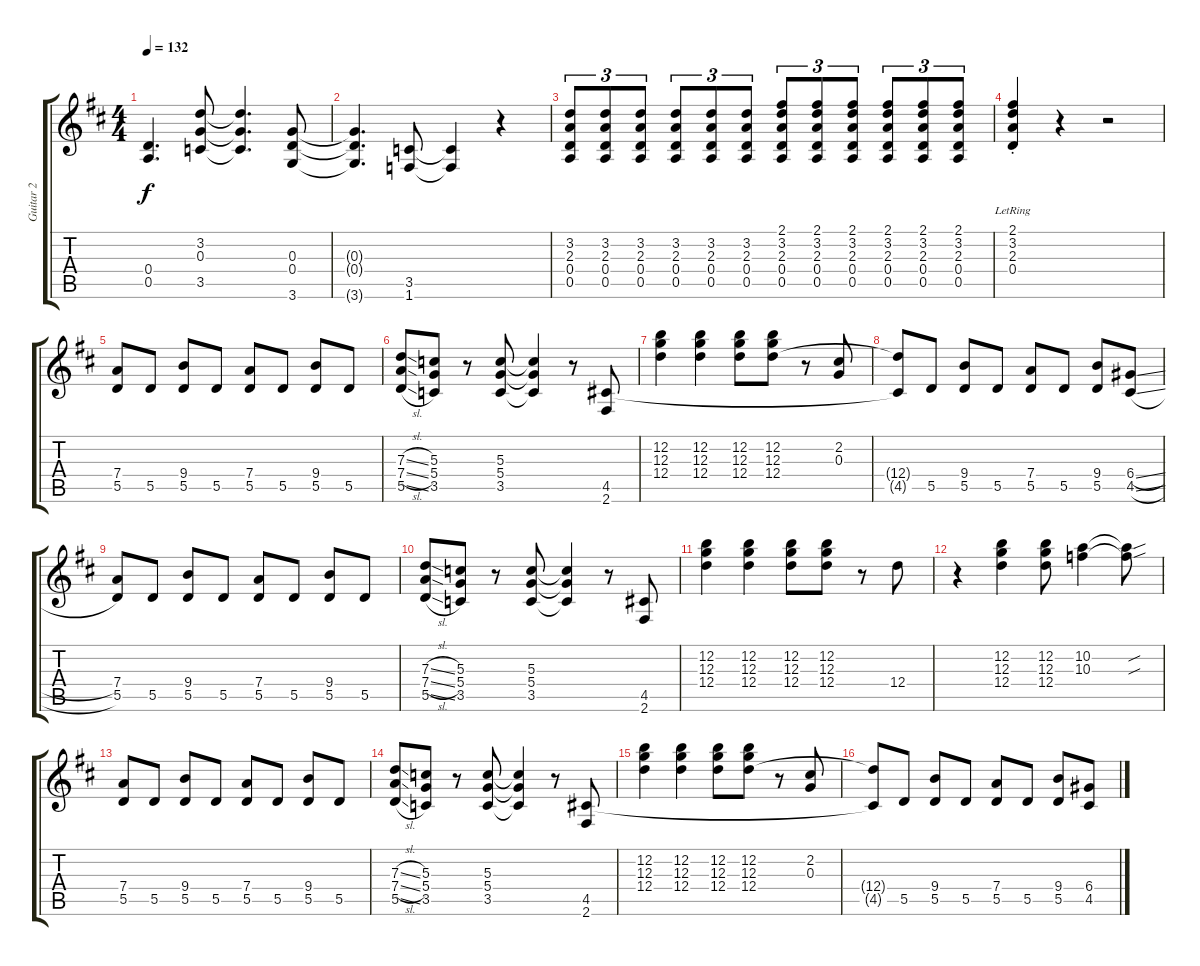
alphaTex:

\track ("Guitar 2" "Guitar 2") {instrument overdrivenguitar}
\staff {score tabs}
\tuning (E4 B3 G3 D3 A2 E2) {hide}
\ts (4 4)
\tempo 132
\clef g2
\ks d
(0.4{t} 0.5{t}).4{d dy f} (3.2 0.3 3.5).8 (3.2{t} 0.3{t} 3.5{t}).4{d} (0.3 0.4 3.6).8 |
(0.3{t} 0.4{t} 3.6{t}).4{d} (3.5 1.6).8 (3.5{t} 1.6{t}).4 r.4 |
(3.2 2.3 0.4 0.5).8{tu (3 2)} (3.2 2.3 0.4 0.5).8{tu (3 2)} (3.2 2.3 0.4 0.5).8{tu (3 2)} (3.2 2.3 0.4 0.5).8{tu (3 2)} (3.2 2.3 0.4 0.5).8{tu (3 2)} (3.2 2.3 0.4 0.5).8{tu (3 2)} (2.1 3.2 2.3 0.4 0.5).8{tu (3 2)} (2.1 3.2 2.3 0.4 0.5).8{tu (3 2)} (2.1 3.2 2.3 0.4 0.5).8{tu (3 2)} (2.1 3.2 2.3 0.4 0.5).8{tu (3 2)} (2.1 3.2 2.3 0.4 0.5).8{tu (3 2)} (2.1 3.2 2.3 0.4 0.5).8{tu (3 2)} |
(2.1 3.2 2.3 0.4{st lr}).4 r.4 r.2 |
(7.4 5.5).8 5.5.8 (9.4 5.5).8 5.5.8 (7.4 5.5).8 5.5.8 (9.4 5.5).8 5.5.8 |
(7.3{sl} 7.4{sl} 5.5{sl}).8 (5.3 5.4 3.5).8 r.8 (5.3 5.4 3.5).8 (5.3{t} 5.4{t} 3.5{t}).4 r.8 (4.5 2.6).8 |
(12.2 12.3 12.4).4 (12.2 12.3 12.4).4 (12.2 12.3 12.4).8 (12.2 12.3 12.4).8 r.8 (2.2 0.3).8 |
(12.4{t} 4.5{t}).8 5.5.8 (9.4 5.5).8 5.5.8 (7.4 5.5).8 5.5.8 (9.4 5.5).8 (6.4{sl} 4.5{sl}).8 |
(7.4 5.5).8 5.5.8 (9.4 5.5).8 5.5.8 (7.4 5.5).8 5.5.8 (9.4 5.5).8 5.5.8 |
(7.3{sl} 7.4{sl} 5.5{sl}).8 (5.3 5.4 3.5).8 r.8 (5.3 5.4 3.5).8 (5.3{t} 5.4{t} 3.5{t}).4 r.8 (4.5 2.6).8 |
(12.2 12.3 12.4).4 (12.2 12.3 12.4).4 (12.2 12.3 12.4).8 (12.2 12.3 12.4).8 r.8 12.4.8 |
r.4 (12.2 12.3 12.4).4 (12.2 12.3 12.4).8 (10.2 10.3).4 (10.2{sou t} 10.3{sou t}).8 |
(7.4 5.5).8 5.5.8 (9.4 5.5).8 5.5.8 (7.4 5.5).8 5.5.8 (9.4 5.5).8 5.5.8 |
(7.3{sl} 7.4{sl} 5.5{sl}).8 (5.3 5.4 3.5).8 r.8 (5.3 5.4 3.5).8 (5.3{t} 5.4{t} 3.5{t}).4 r.8 (4.5 2.6).8 |
(12.2 12.3 12.4).4 (12.2 12.3 12.4).4 (12.2 12.3 12.4).8 (12.2 12.3 12.4).8 r.8 (2.2 0.3).8 |
(12.4{t} 4.5{t}).8 5.5.8 (9.4 5.5).8 5.5.8 (7.4 5.5).8 5.5.8 (9.4 5.5).8 (6.4{sl} 4.5{sl}).8
